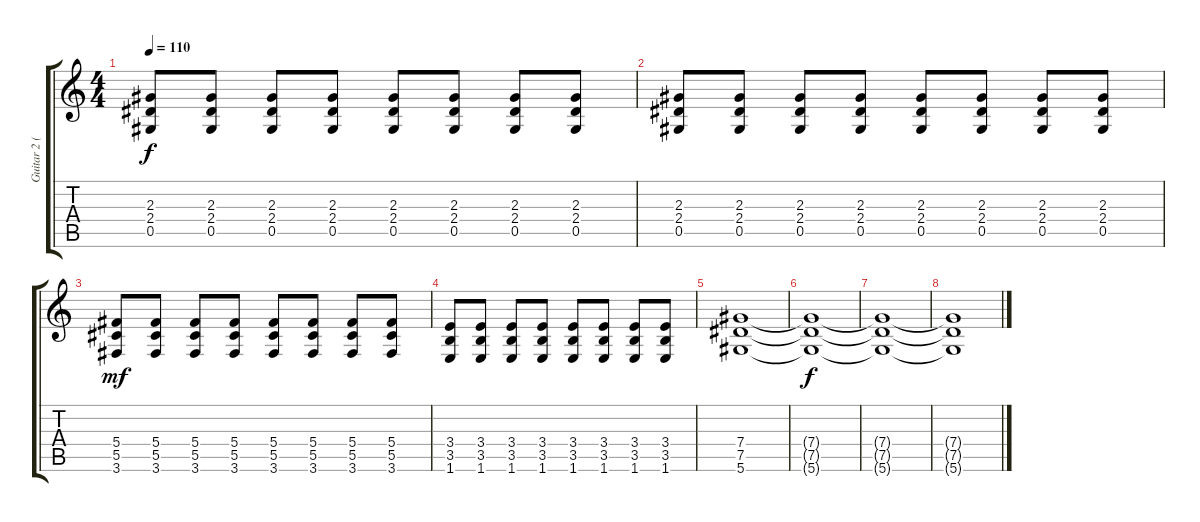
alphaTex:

\track ("Guitar 2 (Eb)" "Guitar 2 (") {instrument overdrivenguitar}
\staff {score tabs}
\tuning (Eb4 Bb3 Gb3 Db3 Ab2 Eb2) {hide}
\ts (4 4)
\tempo 110
\clef g2
\ks c
(2.3 2.4 0.5).8{dy f} (2.3 2.4 0.5).8 (2.3 2.4 0.5).8 (2.3 2.4 0.5).8 (2.3 2.4 0.5).8 (2.3 2.4 0.5).8 (2.3 2.4 0.5).8 (2.3 2.4 0.5).8 |
(2.3 2.4 0.5).8 (2.3 2.4 0.5).8 (2.3 2.4 0.5).8 (2.3 2.4 0.5).8 (2.3 2.4 0.5).8 (2.3 2.4 0.5).8 (2.3 2.4 0.5).8 (2.3 2.4 0.5).8 |
(5.4 5.5 3.6).8{dy mf} (5.4 5.5 3.6).8 (5.4 5.5 3.6).8 (5.4 5.5 3.6).8 (5.4 5.5 3.6).8 (5.4 5.5 3.6).8 (5.4 5.5 3.6).8 (5.4 5.5 3.6).8 |
(3.4 3.5 1.6).8 (3.4 3.5 1.6).8 (3.4 3.5 1.6).8 (3.4 3.5 1.6).8 (3.4 3.5 1.6).8 (3.4 3.5 1.6).8 (3.4 3.5 1.6).8 (3.4 3.5 1.6).8 |
(7.4 7.5 5.6).1 |
(7.4{t} 7.5{t} 5.6{t}).1{dy f} |
(7.4{t} 7.5{t} 5.6{t}).1 |
(7.4{t} 7.5{t} 5.6{t}).1
